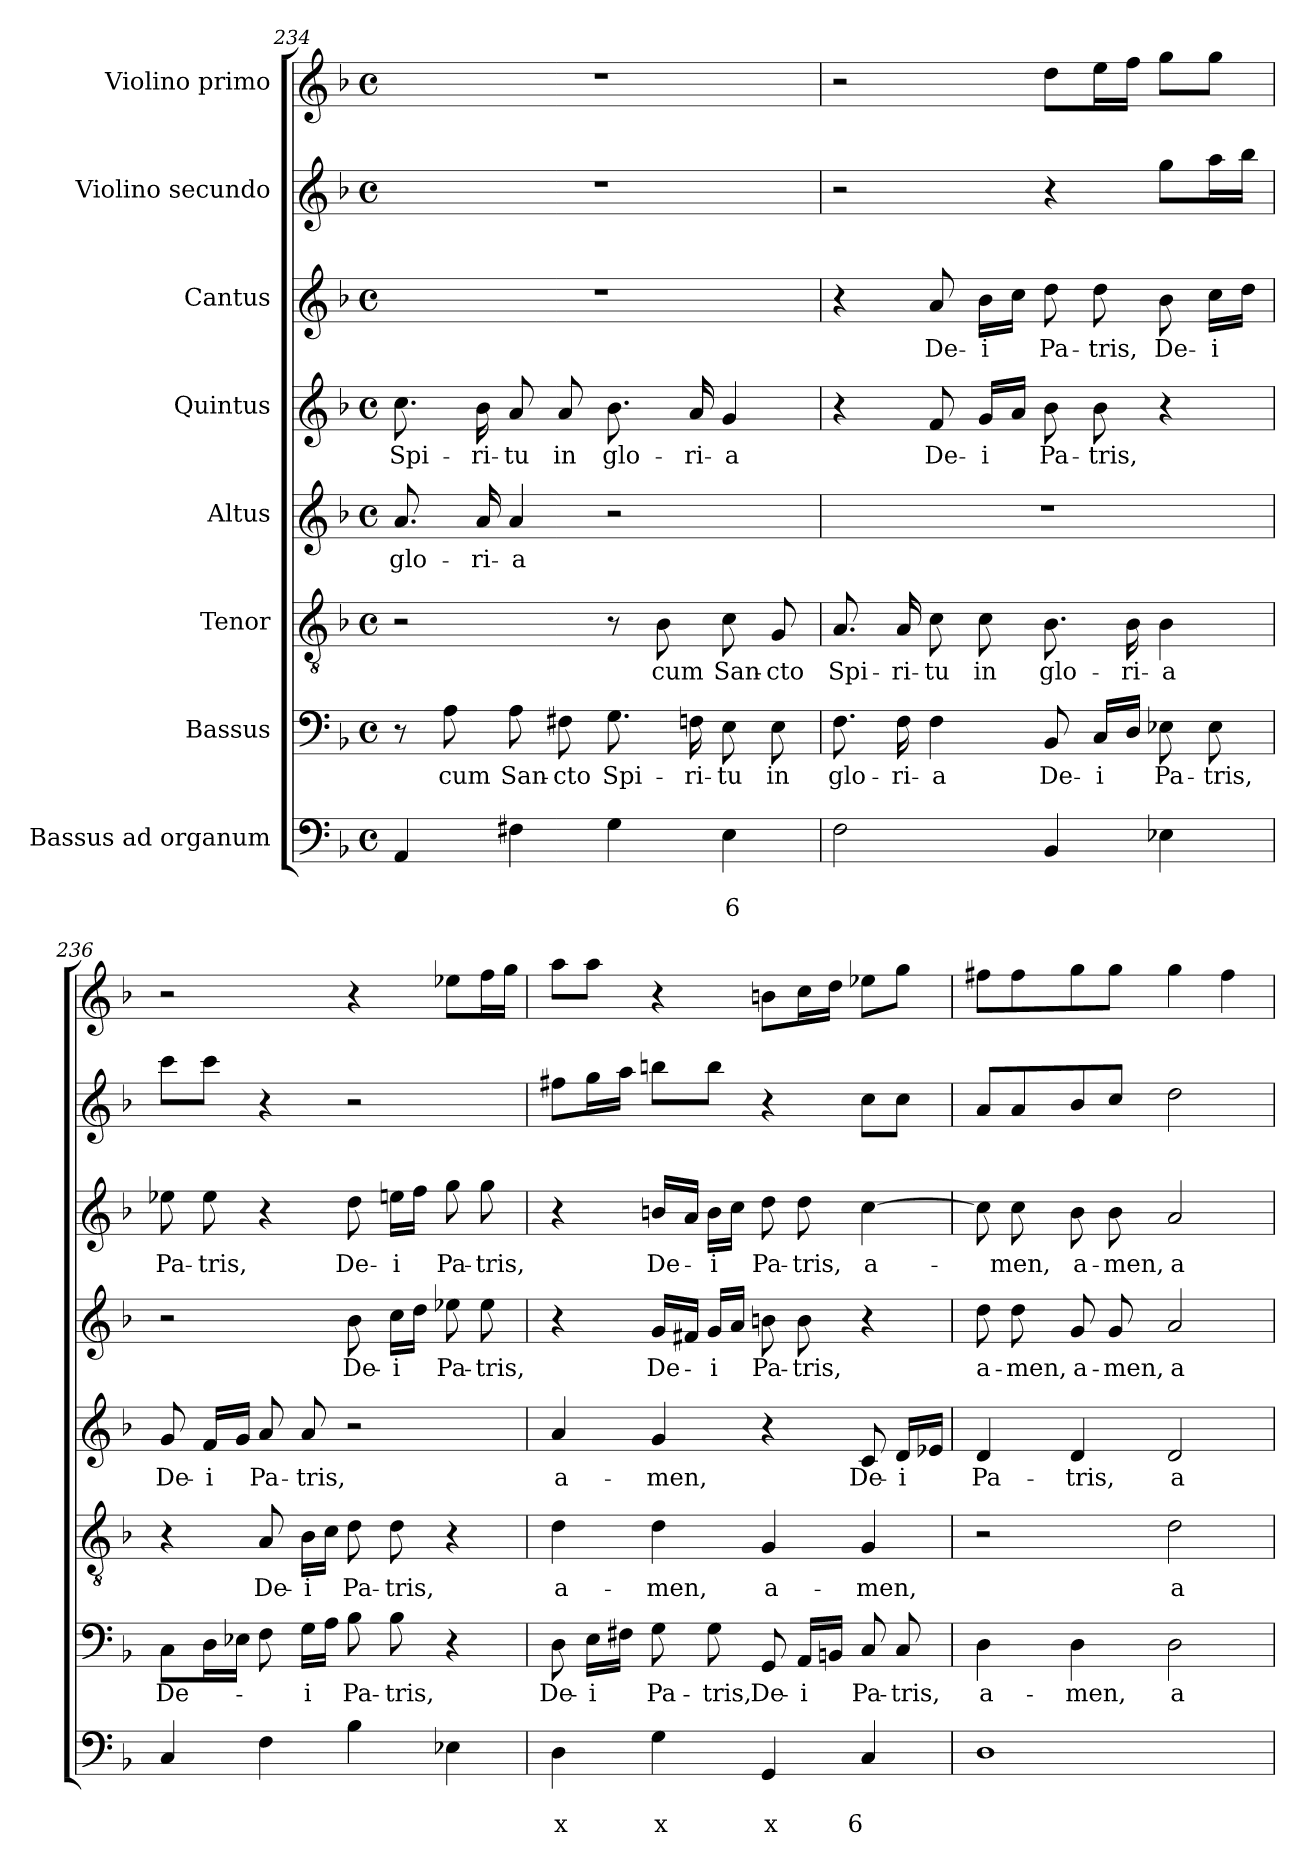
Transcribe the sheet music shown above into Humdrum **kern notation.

**kern	**text	**text	**kern	**text	**kern	**text	**kern	**text	**kern	**text	**kern	**text	**kern	**kern
*part8	*part8	*part8	*part7	*part7	*part6	*part6	*part5	*part5	*part4	*part4	*part3	*part3	*part2	*part1
*staff8	*staff8	*staff8	*staff7	*staff7	*staff6	*staff6	*staff5	*staff5	*staff4	*staff4	*staff3	*staff3	*staff2	*staff1
*I"Bassus ad  organum	*	*	*I"Bassus	*	*I"Tenor	*	*I"Altus	*	*I"Quintus	*	*I"Cantus	*	*I"Violino secundo	*I"Violino primo
*clefF4	*	*	*clefF4	*	*clefGv2	*	*clefG2	*	*clefG2	*	*clefG2	*	*clefG2	*clefG2
*k[b-]	*	*	*k[b-]	*	*k[b-]	*	*k[b-]	*	*k[b-]	*	*k[b-]	*	*k[b-]	*k[b-]
*F:	*	*	*F:	*	*F:	*	*F:	*	*F:	*	*F:	*	*F:	*F:
*M4/4	*	*	*M4/4	*	*M4/4	*	*M4/4	*	*M4/4	*	*M4/4	*	*M4/4	*M4/4
*met(c)	*	*	*met(c)	*	*met(c)	*	*met(c)	*	*met(c)	*	*met(c)	*	*met(c)	*met(c)
=234	=234	=234	=234	=234	=234	=234	=234	=234	=234	=234	=234	=234	=234	=234
!	!	!	!	!	!	!	!	!LO:LY:b	!	!LO:LY:b	!	!	!	!
4AA/	.	.	8r	.	2r	.	8.a/	glo-	8.cc\	Spi-	1r	.	1r	1r
!	!	!	!	!LO:LY:b	!	!	!	!	!	!	!	!	!	!
.	.	.	8A\	cum	.	.	.	.	.	.	.	.	.	.
!	!	!	!	!	!	!	!	!LO:LY:b	!	!LO:LY:b	!	!	!	!
.	.	.	.	.	.	.	16a/	-ri-	16b-\	-ri-	.	.	.	.
!	!	!	!	!LO:LY:b	!	!	!	!LO:LY:b	!	!LO:LY:b	!	!	!	!
4F#X\	.	.	8A\	San-	.	.	4a/	-a	8a/	-tu	.	.	.	.
!	!	!	!	!LO:LY:b	!	!	!	!	!	!LO:LY:b	!	!	!	!
.	.	.	8F#X\	-cto	.	.	.	.	8a/	in	.	.	.	.
!	!	!	!	!LO:LY:b	!	!	!	!	!	!LO:LY:b	!	!	!	!
4G\	.	.	8.G\	Spi-	8r	.	2r	.	8.b-\	glo-	.	.	.	.
!	!	!	!	!	!	!LO:LY:b	!	!	!	!	!	!	!	!
.	.	.	.	.	8B-\	cum	.	.	.	.	.	.	.	.
!	!	!	!	!LO:LY:b	!	!	!	!	!	!LO:LY:b	!	!	!	!
.	.	.	16Fn\	-ri-	.	.	.	.	16a/	-ri-	.	.	.	.
!	!	!LO:LY:b	!	!LO:LY:b	!	!LO:LY:b	!	!	!	!LO:LY:b	!	!	!	!
4E\	.	6	8E\	-tu	8c\	San-	.	.	4g/	-a	.	.	.	.
!	!	!	!	!LO:LY:b	!	!LO:LY:b	!	!	!	!	!	!	!	!
.	.	.	8E\	in	8G/	-cto	.	.	.	.	.	.	.	.
=235	=235	=235	=235	=235	=235	=235	=235	=235	=235	=235	=235	=235	=235	=235
!	!	!	!	!LO:LY:b	!	!LO:LY:b	!	!	!	!	!	!	!	!
2F\	.	.	8.F\	glo-	8.A/	Spi-	1r	.	4r	.	4r	.	2r	2r
!	!	!	!	!LO:LY:b	!	!LO:LY:b	!	!	!	!	!	!	!	!
.	.	.	16F\	-ri-	16A/	-ri-	.	.	.	.	.	.	.	.
!	!	!	!	!LO:LY:b	!	!LO:LY:b	!	!	!	!LO:LY:b	!	!LO:LY:b	!	!
.	.	.	4F\	-a	8c\	-tu	.	.	8f/	De-	8a/	De-	.	.
!	!	!	!	!	!	!LO:LY:b	!	!	!	!LO:LY:b	!	!LO:LY:b	!	!
.	.	.	.	.	8c\	in	.	.	16g/LL	-i	16b-\LL	-i	.	.
.	.	.	.	.	.	.	.	.	16a/JJ	.	16cc\JJ	.	.	.
!	!	!	!	!LO:LY:b	!	!LO:LY:b	!	!	!	!LO:LY:b	!	!LO:LY:b	!	!
4BB-/	.	.	8BB-/	De-	8.B-\	glo-	.	.	8b-\	Pa-	8dd\	Pa-	4r	8dd\L
!	!	!	!	!LO:LY:b	!	!	!	!	!	!LO:LY:b	!	!LO:LY:b	!	!
.	.	.	16C/LL	-i	.	.	.	.	8b-\	-tris,	8dd\	-tris,	.	16ee\L
!	!	!	!	!	!	!LO:LY:b	!	!	!	!	!	!	!	!
.	.	.	16D/JJ	.	16B-\	-ri-	.	.	.	.	.	.	.	16ff\JJ
!	!	!	!	!LO:LY:b	!	!LO:LY:b	!	!	!	!	!	!LO:LY:b	!	!
4E-X\	.	.	8E-X\	Pa-	4B-\	-a	.	.	4r	.	8b-\	De-	8gg\L	8gg\L
!	!	!	!	!LO:LY:b	!	!	!	!	!	!	!	!LO:LY:b	!	!
.	.	.	8E-\	-tris,	.	.	.	.	.	.	16cc\LL	-i	16aa\L	8gg\J
.	.	.	.	.	.	.	.	.	.	.	16dd\JJ	.	16bb-\JJ	.
!!LO:LB:g=z
=236	=236	=236	=236	=236	=236	=236	=236	=236	=236	=236	=236	=236	=236	=236
!	!	!	!	!LO:LY:b	!	!	!	!LO:LY:b	!	!	!	!LO:LY:b	!	!
4C/	.	.	8C\L	De-	4r	.	8g/	De-	2r	.	8ee-X\	Pa-	8ccc\L	2r
!	!	!	!	!	!	!	!	!LO:LY:b	!	!	!	!LO:LY:b	!	!
.	.	.	16D\L	.	.	.	16f/LL	-i	.	.	8ee-\	-tris,	8ccc\J	.
.	.	.	16E-X\JJ	.	.	.	16g/JJ	.	.	.	.	.	.	.
!	!	!	!	!	!	!LO:LY:b	!	!LO:LY:b	!	!	!	!	!	!
4F\	.	.	8F\	.	8A/	De-	8a/	Pa-	.	.	4r	.	4r	.
!	!	!	!	!LO:LY:b	!	!LO:LY:b	!	!LO:LY:b	!	!	!	!	!	!
.	.	.	16G\LL	-i	16B-\LL	-i	8a/	-tris,	.	.	.	.	.	.
.	.	.	16A\JJ	.	16c\JJ	.	.	.	.	.	.	.	.	.
!	!	!	!	!LO:LY:b	!	!LO:LY:b	!	!	!	!LO:LY:b	!	!LO:LY:b	!	!
4B-\	.	.	8B-\	Pa-	8d\	Pa-	2r	.	8b-\	De-	8dd\	De-	2r	4r
!	!	!	!	!LO:LY:b	!	!LO:LY:b	!	!	!	!LO:LY:b	!	!LO:LY:b	!	!
.	.	.	8B-\	-tris,	8d\	-tris,	.	.	16cc\LL	-i	16een\LL	-i	.	.
.	.	.	.	.	.	.	.	.	16dd\JJ	.	16ff\JJ	.	.	.
!	!	!	!	!	!	!	!	!	!	!LO:LY:b	!	!LO:LY:b	!	!
4E-X\	.	.	4r	.	4r	.	.	.	8ee-X\	Pa-	8gg\	Pa-	.	8ee-X\L
!	!	!	!	!	!	!	!	!	!	!LO:LY:b	!	!LO:LY:b	!	!
.	.	.	.	.	.	.	.	.	8ee-\	-tris,	8gg\	-tris,	.	16ff\L
.	.	.	.	.	.	.	.	.	.	.	.	.	.	16gg\JJ
=237	=237	=237	=237	=237	=237	=237	=237	=237	=237	=237	=237	=237	=237	=237
!	!	!LO:LY:b	!	!LO:LY:b	!	!LO:LY:b	!	!LO:LY:b	!	!	!	!	!	!
4D\	.	x	8D\	De-	4d\	a-	4a/	a-	4r	.	4r	.	8ff#X\L	8aa\L
!	!	!	!	!LO:LY:b	!	!	!	!	!	!	!	!	!	!
.	.	.	16E\LL	-i	.	.	.	.	.	.	.	.	16gg\L	8aa\J
.	.	.	16F#X\JJ	.	.	.	.	.	.	.	.	.	16aa\JJ	.
!	!	!LO:LY:b	!	!LO:LY:b	!	!LO:LY:b	!	!LO:LY:b	!	!LO:LY:b	!	!LO:LY:b	!	!
4G\	.	x	8G\	Pa-	4d\	-men,	4g/	-men,	16g/LL	De-	16bn/LL	De-	8bbn\L	4r
.	.	.	.	.	.	.	.	.	16f#X/JJ	.	16a/JJ	.	.	.
!	!	!	!	!LO:LY:b	!	!	!	!	!	!LO:LY:b	!	!LO:LY:b	!	!
.	.	.	8G\	-tris,	.	.	.	.	16g/LL	-i	16b\LL	-i	8bb\J	.
.	.	.	.	.	.	.	.	.	16a/JJ	.	16cc\JJ	.	.	.
!	!	!LO:LY:b	!	!LO:LY:b	!	!LO:LY:b	!	!	!	!LO:LY:b	!	!LO:LY:b	!	!
4GG/	.	x	8GG/	De-	4G/	a-	4r	.	8bn\	Pa-	8dd\	Pa-	4r	8bn\L
!	!	!	!	!LO:LY:b	!	!	!	!	!	!LO:LY:b	!	!LO:LY:b	!	!
.	.	.	16AA/LL	-i	.	.	.	.	8b\	-tris,	8dd\	-tris,	.	16cc\L
.	.	.	16BBn/JJ	.	.	.	.	.	.	.	.	.	.	16dd\JJ
!	!	!LO:LY:b	!	!LO:LY:b	!	!LO:LY:b	!	!LO:LY:b	!	!	!	!LO:LY:b	!	!
4C/	.	6	8C/	Pa-	4G/	-men,	8c/	De-	4r	.	[4cc\	a-	8cc\L	8ee-X\L
!	!	!	!	!LO:LY:b	!	!	!	!LO:LY:b	!	!	!	!	!	!
.	.	.	8C/	-tris,	.	.	16d/LL	-i	.	.	.	.	8cc\J	8gg\J
.	.	.	.	.	.	.	16e-X/JJ	.	.	.	.	.	.	.
=238	=238	=238	=238	=238	=238	=238	=238	=238	=238	=238	=238	=238	=238	=238
!	!	!	!	!LO:LY:b	!	!	!	!LO:LY:b	!	!LO:LY:b	!	!	!	!
1D	.	.	4D\	a-	2r	.	4d/	Pa-	8dd\	a-	8cc\]	.	8a/L	8ff#X\L
!	!	!	!	!	!	!	!	!	!	!LO:LY:b	!	!LO:LY:b	!	!
.	.	.	.	.	.	.	.	.	8dd\	-men,	8cc\	-men,	8a/	8ff#\
!	!	!	!	!LO:LY:b	!	!	!	!LO:LY:b	!	!LO:LY:b	!	!LO:LY:b	!	!
.	.	.	4D\	-men,	.	.	4d/	-tris,	8g/	a-	8b-\	a-	8b-/	8gg\
!	!	!	!	!	!	!	!	!	!	!LO:LY:b	!	!LO:LY:b	!	!
.	.	.	.	.	.	.	.	.	8g/	-men,	8b-\	-men,	8cc/J	8gg\J
!	!	!	!	!LO:LY:b	!	!LO:LY:b	!	!LO:LY:b	!	!LO:LY:b	!	!LO:LY:b	!	!
.	.	.	2D\	a-	2d\	a-	2d/	a-	2a/	a-	2a/	a-	2dd\	4gg\
.	.	.	.	.	.	.	.	.	.	.	.	.	.	4ff#\
=	=	=	=	=	=	=	=	=	=	=	=	=	=	=
*-	*-	*-	*-	*-	*-	*-	*-	*-	*-	*-	*-	*-	*-	*-
